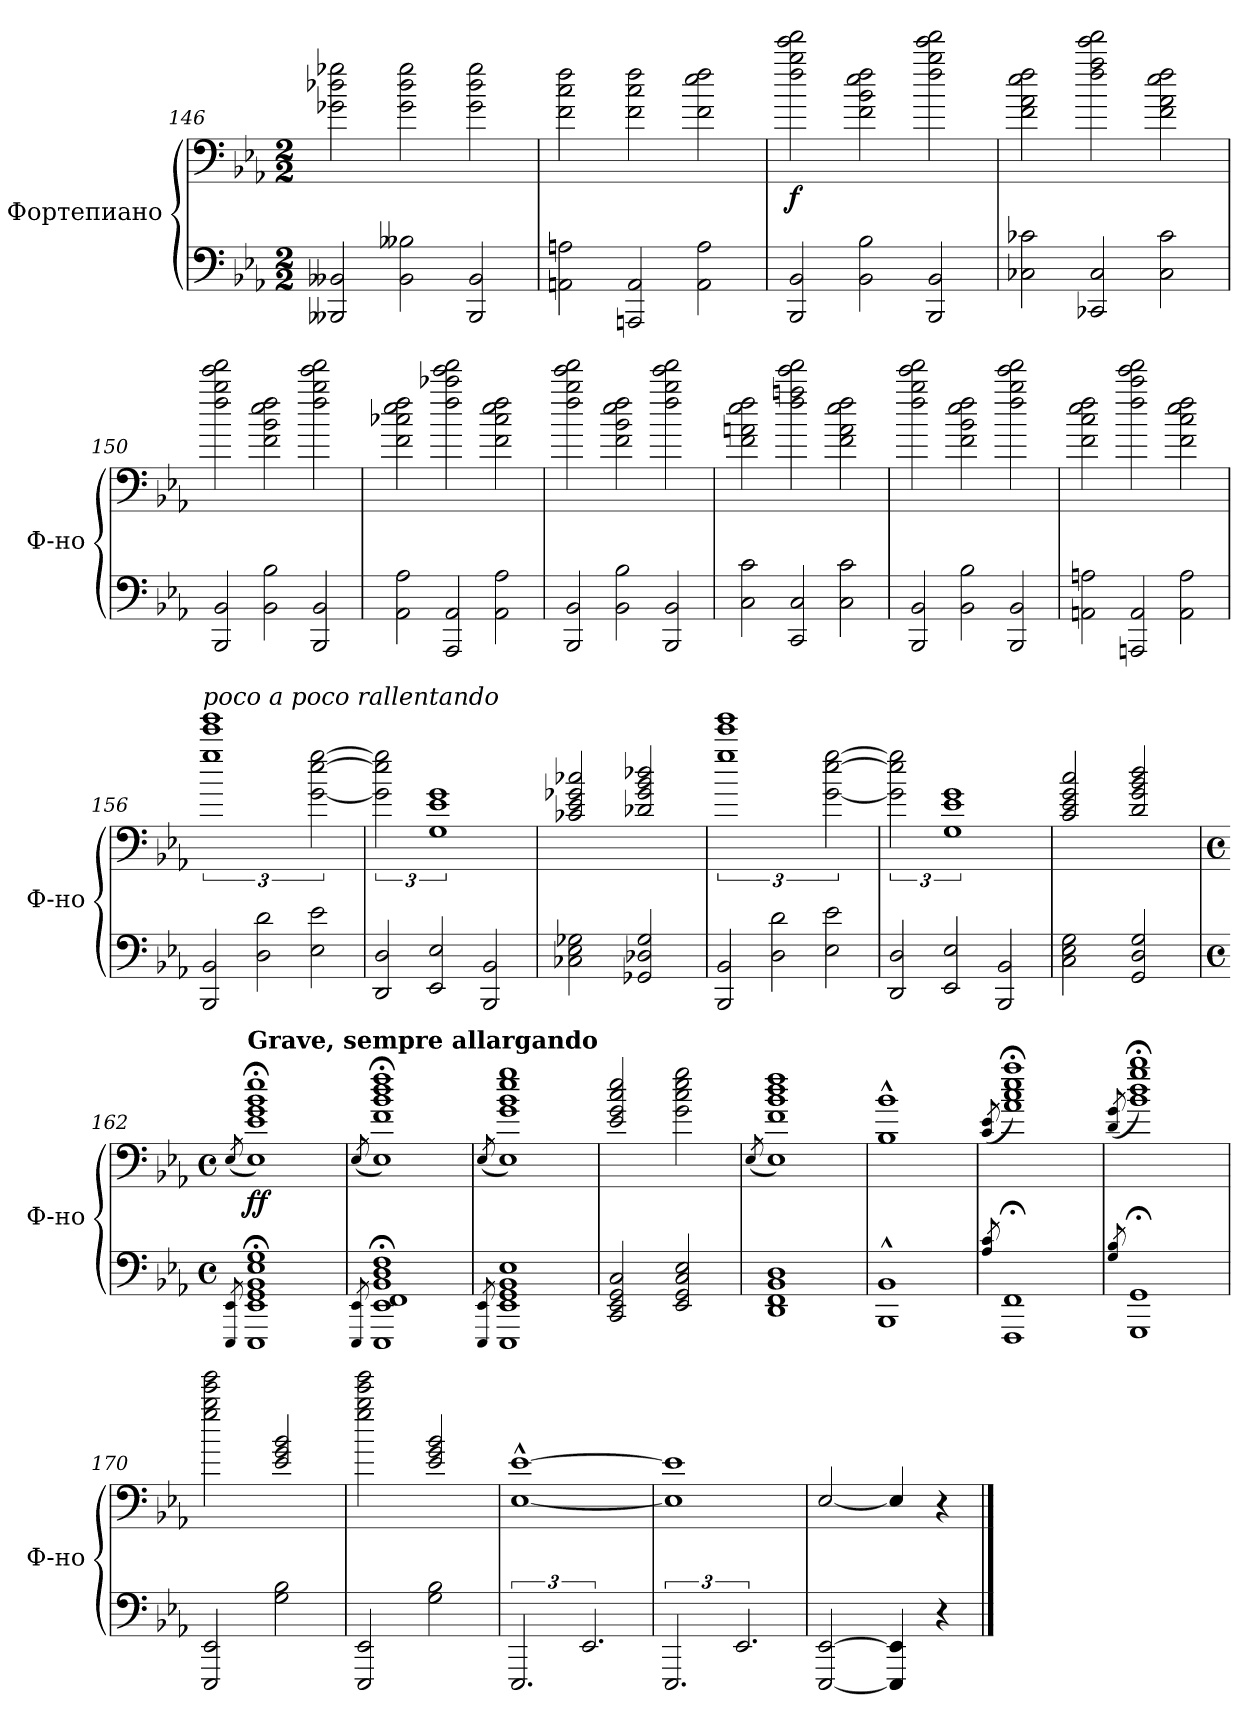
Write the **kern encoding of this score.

**kern	**kern	**dynam
*part1	*part1	*part1
*staff2	*staff1	*staff1/2
*I"Фортепиано	*	*
*I'Ф-но	*	*
*clefF4	*clefF4	*
*k[b-e-a-]	*k[b-e-a-]	*
*M2/2	*M2/2	*
*Xtuplet	*Xtuplet	*
=146	=146	=146
3BBB--X/ 3BB--X/	3g-X\ 3dd-X\ 3gg-X\	.
3BB--\ 3B--X\	3g-\ 3dd-\ 3gg-\	.
3BBB--/ 3BB--/	3g-\ 3dd-\ 3gg-\	.
!!LO:LB:g=z
=147	=147	=147
3AAn\ 3An\	3f\ 3cc\ 3ff\	.
3AAAn/ 3AA/	3f\ 3cc\ 3ff\	.
3AA\ 3A\	3f\ 3ee-\ 3ff\	.
=148	=148	=148
!	!	!LO:DY:b
3BBB-/ 3BB-/	3ff\ 3bb-\ 3eee-\ 3fff\	f
3BB-\ 3B-\	3f\ 3b-\ 3ee-\ 3ff\	.
3BBB-/ 3BB-/	3ff\ 3bb-\ 3eee-\ 3fff\	.
=149	=149	=149
3C-X\ 3c-X\	3f\ 3a-\ 3ee-\ 3ff\	.
3CC-X/ 3C-/	3ff\ 3aa-\ 3eee-\ 3fff\	.
3C-\ 3c-\	3f\ 3a-\ 3ee-\ 3ff\	.
=150	=150	=150
3BBB-/ 3BB-/	3ff\ 3bb-\ 3eee-\ 3fff\	.
3BB-\ 3B-\	3f\ 3b-\ 3ee-\ 3ff\	.
3BBB-/ 3BB-/	3ff\ 3bb-\ 3eee-\ 3fff\	.
=151	=151	=151
3AA-\ 3A-\	3f\ 3cc-X\ 3ee-\ 3ff\	.
3AAA-/ 3AA-/	3ff\ 3ccc-X\ 3eee-\ 3fff\	.
3AA-\ 3A-\	3f\ 3cc-\ 3ee-\ 3ff\	.
=152	=152	=152
3BBB-/ 3BB-/	3ff\ 3bb-\ 3eee-\ 3fff\	.
3BB-\ 3B-\	3f\ 3b-\ 3ee-\ 3ff\	.
3BBB-/ 3BB-/	3ff\ 3bb-\ 3eee-\ 3fff\	.
=153	=153	=153
3C\ 3c\	3f\ 3an\ 3ee-\ 3ff\	.
3CC/ 3C/	3ff\ 3aan\ 3eee-\ 3fff\	.
3C\ 3c\	3f\ 3a\ 3ee-\ 3ff\	.
!!LO:LB:g=z
=154	=154	=154
3BBB-/ 3BB-/	3ff\ 3bb-\ 3eee-\ 3fff\	.
3BB-\ 3B-\	3f\ 3b-\ 3ee-\ 3ff\	.
3BBB-/ 3BB-/	3ff\ 3bb-\ 3eee-\ 3fff\	.
=155	=155	=155
3AAn\ 3An\	3f\ 3cc\ 3ee-\ 3ff\	.
3AAAn/ 3AA/	3ff\ 3ccc\ 3eee-\ 3fff\	.
3AA\ 3A\	3f\ 3cc\ 3ee-\ 3ff\	.
=156	=156	=156
*	*tuplet	*
*	*MM170	*
!	!LO:TX:a:i:t=poco a poco rallentando	!
3BBB-/ 3BB-/	3%2gg 3%2eee- 3%2ggg	.
3D\ 3d\	.	.
3E-\ 3e-\	[3g\ [3ee-\ [3gg\	.
=157	=157	=157
3DD/ 3D/	3g\] 3ee-\] 3gg\]	.
3EE-/ 3E-/	3%2G 3%2e- 3%2g	.
3BBB-/ 3BB-/	.	.
=158	=158	=158
2C-X\ 2E-\ 2G-X\	2c-X/ 2e-/ 2g-X/ 2cc-X/	.
2GG-X/ 2D-X/ 2G-/	2d-X/ 2g-/ 2b-/ 2dd-X/	.
=159	=159	=159
*	*MM150	*
3BBB-/ 3BB-/	3%2gg 3%2eee- 3%2ggg	.
3D\ 3d\	.	.
3E-\ 3e-\	[3g\ [3ee-\ [3gg\	.
=160	=160	=160
3DD/ 3D/	3g\] 3ee-\] 3gg\]	.
3EE-/ 3E-/	3%2G 3%2e- 3%2g	.
3BBB-/ 3BB-/	.	.
=161	=161	=161
2C\ 2E-\ 2G\	2c/ 2e-/ 2g/ 2cc/	.
2GG/ 2D/ 2G/	2d/ 2g/ 2b-/ 2dd/	.
!!LO:LB:g=z
=162	=162	=162
*M4/4	*M4/4	*
*met(c)	*met(c)	*
*	*MM80	*
8qEEE-/ 8qEE-/	(8qE-/	.
!	!LO:TX:a:B:t=Grave, sempre allargando	!
!	!	!LO:DY:b
1EEE-;< 1EE-;< 1GG;< 1BB-;< 1E-;< 1G;<	1E-;< 1e-;< 1g;< 1b-;< 1ee-;<)	ff
=163	=163	=163
8qEEE-/ 8qEE-/	(8qE-/	.
1EEE-;< 1EE-;< 1FF;< 1BB-;< 1D;< 1F;<	1E-;< 1f;< 1b-;< 1dd;< 1ff;<)	.
=164	=164	=164
8qEEE-/ 8qEE-/	(8qE-/	.
1EEE- 1EE- 1GG 1BB- 1E-	1E- 1g 1b- 1ee- 1gg)	.
=165	=165	=165
2CC/ 2EE-/ 2GG/ 2C/	2e-/ 2g/ 2cc/ 2ee-/	.
2EE-/ 2GG/ 2C/ 2E-/	2g\ 2cc\ 2ee-\ 2gg\	.
=166	=166	=166
.	(8qE-/	.
1DD 1FF 1BB- 1D	1E- 1f 1b- 1dd 1ff)	.
=167	=167	=167
1BBB-^^ 1BB-^^	1B-^^ 1b-^^	.
=168	=168	=168
8qA-/ 8qc/	(>8qc/ 8qe-/	.
1FFF; 1FF;	1a-;< 1cc;< 1ee-;< 1aa-;<)	.
!!LO:LB:g=z
=169	=169	=169
8qG/ 8qB-/	(8qd/ 8qg/	.
1GGG; 1GG;	1b-;< 1dd;< 1gg;< 1bb-;<)	.
=170	=170	=170
*	*MM100	*
2EEE-/ 2EE-/	2gg\ 2bb-\ 2eee-\ 2ggg\	.
2G\ 2B-\	2e-/ 2g/ 2b-/	.
=171	=171	=171
2EEE-/ 2EE-/	2gg\ 2bb-\ 2eee-\ 2ggg\	.
2G\ 2B-\	2e-/ 2g/ 2b-/	.
=172	=172	=172
*tuplet	*	*
3.EEE-	[1E-^^ [1e-^^	.
3.EE-	.	.
=173	=173	=173
3.EEE-	1E-] 1e-]	.
3.EE-	.	.
=174	=174	=174
[2EEE-/ [2EE-/	[2E-/	.
4EEE-/] 4EE-/]	4E-/]	.
4r	4r	.
==	==	==
*-	*-	*-
